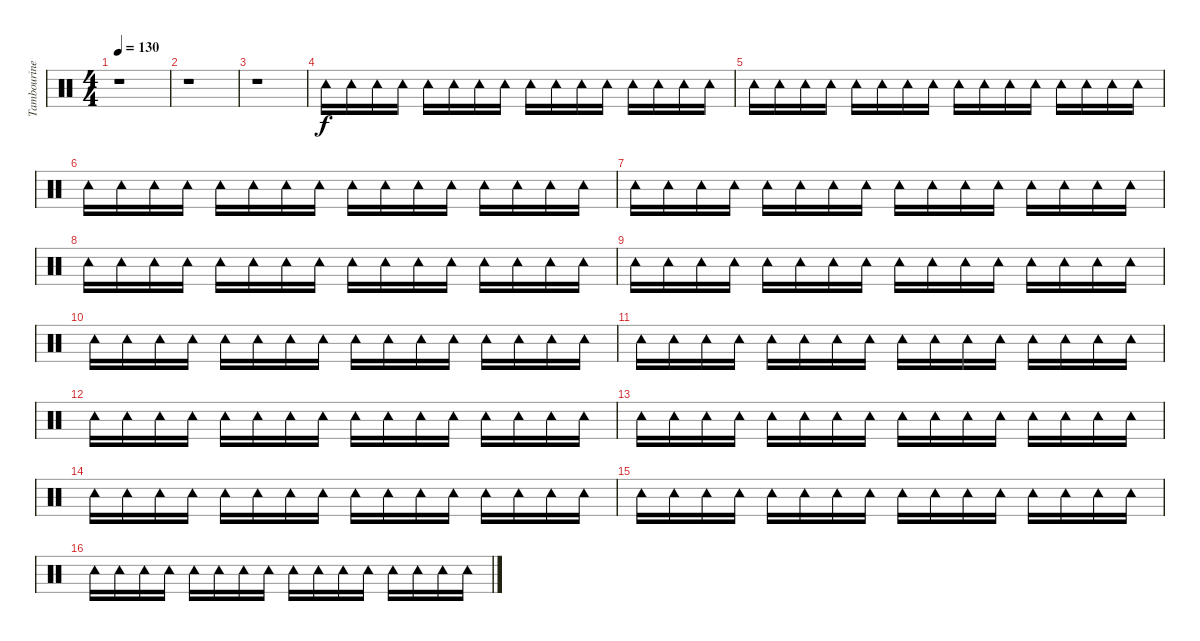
\track ("Tambourine" "Tambourine") {instrument percussion}
\staff {score}
\articulation defaults
\ts (4 4)
\tempo 130
\clef neutral
\ks c
r.1{dy f} |
r.1 |
r.1 |
"Tambourine (hit)".16 "Tambourine (hit)".16 "Tambourine (hit)".16 "Tambourine (hit)".16 "Tambourine (hit)".16 "Tambourine (hit)".16 "Tambourine (hit)".16 "Tambourine (hit)".16 "Tambourine (hit)".16 "Tambourine (hit)".16 "Tambourine (hit)".16 "Tambourine (hit)".16 "Tambourine (hit)".16 "Tambourine (hit)".16 "Tambourine (hit)".16 "Tambourine (hit)".16 |
"Tambourine (hit)".16 "Tambourine (hit)".16 "Tambourine (hit)".16 "Tambourine (hit)".16 "Tambourine (hit)".16 "Tambourine (hit)".16 "Tambourine (hit)".16 "Tambourine (hit)".16 "Tambourine (hit)".16 "Tambourine (hit)".16 "Tambourine (hit)".16 "Tambourine (hit)".16 "Tambourine (hit)".16 "Tambourine (hit)".16 "Tambourine (hit)".16 "Tambourine (hit)".16 |
"Tambourine (hit)".16 "Tambourine (hit)".16 "Tambourine (hit)".16 "Tambourine (hit)".16 "Tambourine (hit)".16 "Tambourine (hit)".16 "Tambourine (hit)".16 "Tambourine (hit)".16 "Tambourine (hit)".16 "Tambourine (hit)".16 "Tambourine (hit)".16 "Tambourine (hit)".16 "Tambourine (hit)".16 "Tambourine (hit)".16 "Tambourine (hit)".16 "Tambourine (hit)".16 |
"Tambourine (hit)".16 "Tambourine (hit)".16 "Tambourine (hit)".16 "Tambourine (hit)".16 "Tambourine (hit)".16 "Tambourine (hit)".16 "Tambourine (hit)".16 "Tambourine (hit)".16 "Tambourine (hit)".16 "Tambourine (hit)".16 "Tambourine (hit)".16 "Tambourine (hit)".16 "Tambourine (hit)".16 "Tambourine (hit)".16 "Tambourine (hit)".16 "Tambourine (hit)".16 |
"Tambourine (hit)".16 "Tambourine (hit)".16 "Tambourine (hit)".16 "Tambourine (hit)".16 "Tambourine (hit)".16 "Tambourine (hit)".16 "Tambourine (hit)".16 "Tambourine (hit)".16 "Tambourine (hit)".16 "Tambourine (hit)".16 "Tambourine (hit)".16 "Tambourine (hit)".16 "Tambourine (hit)".16 "Tambourine (hit)".16 "Tambourine (hit)".16 "Tambourine (hit)".16 |
"Tambourine (hit)".16 "Tambourine (hit)".16 "Tambourine (hit)".16 "Tambourine (hit)".16 "Tambourine (hit)".16 "Tambourine (hit)".16 "Tambourine (hit)".16 "Tambourine (hit)".16 "Tambourine (hit)".16 "Tambourine (hit)".16 "Tambourine (hit)".16 "Tambourine (hit)".16 "Tambourine (hit)".16 "Tambourine (hit)".16 "Tambourine (hit)".16 "Tambourine (hit)".16 |
"Tambourine (hit)".16 "Tambourine (hit)".16 "Tambourine (hit)".16 "Tambourine (hit)".16 "Tambourine (hit)".16 "Tambourine (hit)".16 "Tambourine (hit)".16 "Tambourine (hit)".16 "Tambourine (hit)".16 "Tambourine (hit)".16 "Tambourine (hit)".16 "Tambourine (hit)".16 "Tambourine (hit)".16 "Tambourine (hit)".16 "Tambourine (hit)".16 "Tambourine (hit)".16 |
"Tambourine (hit)".16 "Tambourine (hit)".16 "Tambourine (hit)".16 "Tambourine (hit)".16 "Tambourine (hit)".16 "Tambourine (hit)".16 "Tambourine (hit)".16 "Tambourine (hit)".16 "Tambourine (hit)".16 "Tambourine (hit)".16 "Tambourine (hit)".16 "Tambourine (hit)".16 "Tambourine (hit)".16 "Tambourine (hit)".16 "Tambourine (hit)".16 "Tambourine (hit)".16 |
"Tambourine (hit)".16 "Tambourine (hit)".16 "Tambourine (hit)".16 "Tambourine (hit)".16 "Tambourine (hit)".16 "Tambourine (hit)".16 "Tambourine (hit)".16 "Tambourine (hit)".16 "Tambourine (hit)".16 "Tambourine (hit)".16 "Tambourine (hit)".16 "Tambourine (hit)".16 "Tambourine (hit)".16 "Tambourine (hit)".16 "Tambourine (hit)".16 "Tambourine (hit)".16 |
"Tambourine (hit)".16 "Tambourine (hit)".16 "Tambourine (hit)".16 "Tambourine (hit)".16 "Tambourine (hit)".16 "Tambourine (hit)".16 "Tambourine (hit)".16 "Tambourine (hit)".16 "Tambourine (hit)".16 "Tambourine (hit)".16 "Tambourine (hit)".16 "Tambourine (hit)".16 "Tambourine (hit)".16 "Tambourine (hit)".16 "Tambourine (hit)".16 "Tambourine (hit)".16 |
"Tambourine (hit)".16 "Tambourine (hit)".16 "Tambourine (hit)".16 "Tambourine (hit)".16 "Tambourine (hit)".16 "Tambourine (hit)".16 "Tambourine (hit)".16 "Tambourine (hit)".16 "Tambourine (hit)".16 "Tambourine (hit)".16 "Tambourine (hit)".16 "Tambourine (hit)".16 "Tambourine (hit)".16 "Tambourine (hit)".16 "Tambourine (hit)".16 "Tambourine (hit)".16 |
"Tambourine (hit)".16 "Tambourine (hit)".16 "Tambourine (hit)".16 "Tambourine (hit)".16 "Tambourine (hit)".16 "Tambourine (hit)".16 "Tambourine (hit)".16 "Tambourine (hit)".16 "Tambourine (hit)".16 "Tambourine (hit)".16 "Tambourine (hit)".16 "Tambourine (hit)".16 "Tambourine (hit)".16 "Tambourine (hit)".16 "Tambourine (hit)".16 "Tambourine (hit)".16 |
"Tambourine (hit)".16 "Tambourine (hit)".16 "Tambourine (hit)".16 "Tambourine (hit)".16 "Tambourine (hit)".16 "Tambourine (hit)".16 "Tambourine (hit)".16 "Tambourine (hit)".16 "Tambourine (hit)".16 "Tambourine (hit)".16 "Tambourine (hit)".16 "Tambourine (hit)".16 "Tambourine (hit)".16 "Tambourine (hit)".16 "Tambourine (hit)".16 "Tambourine (hit)".16
